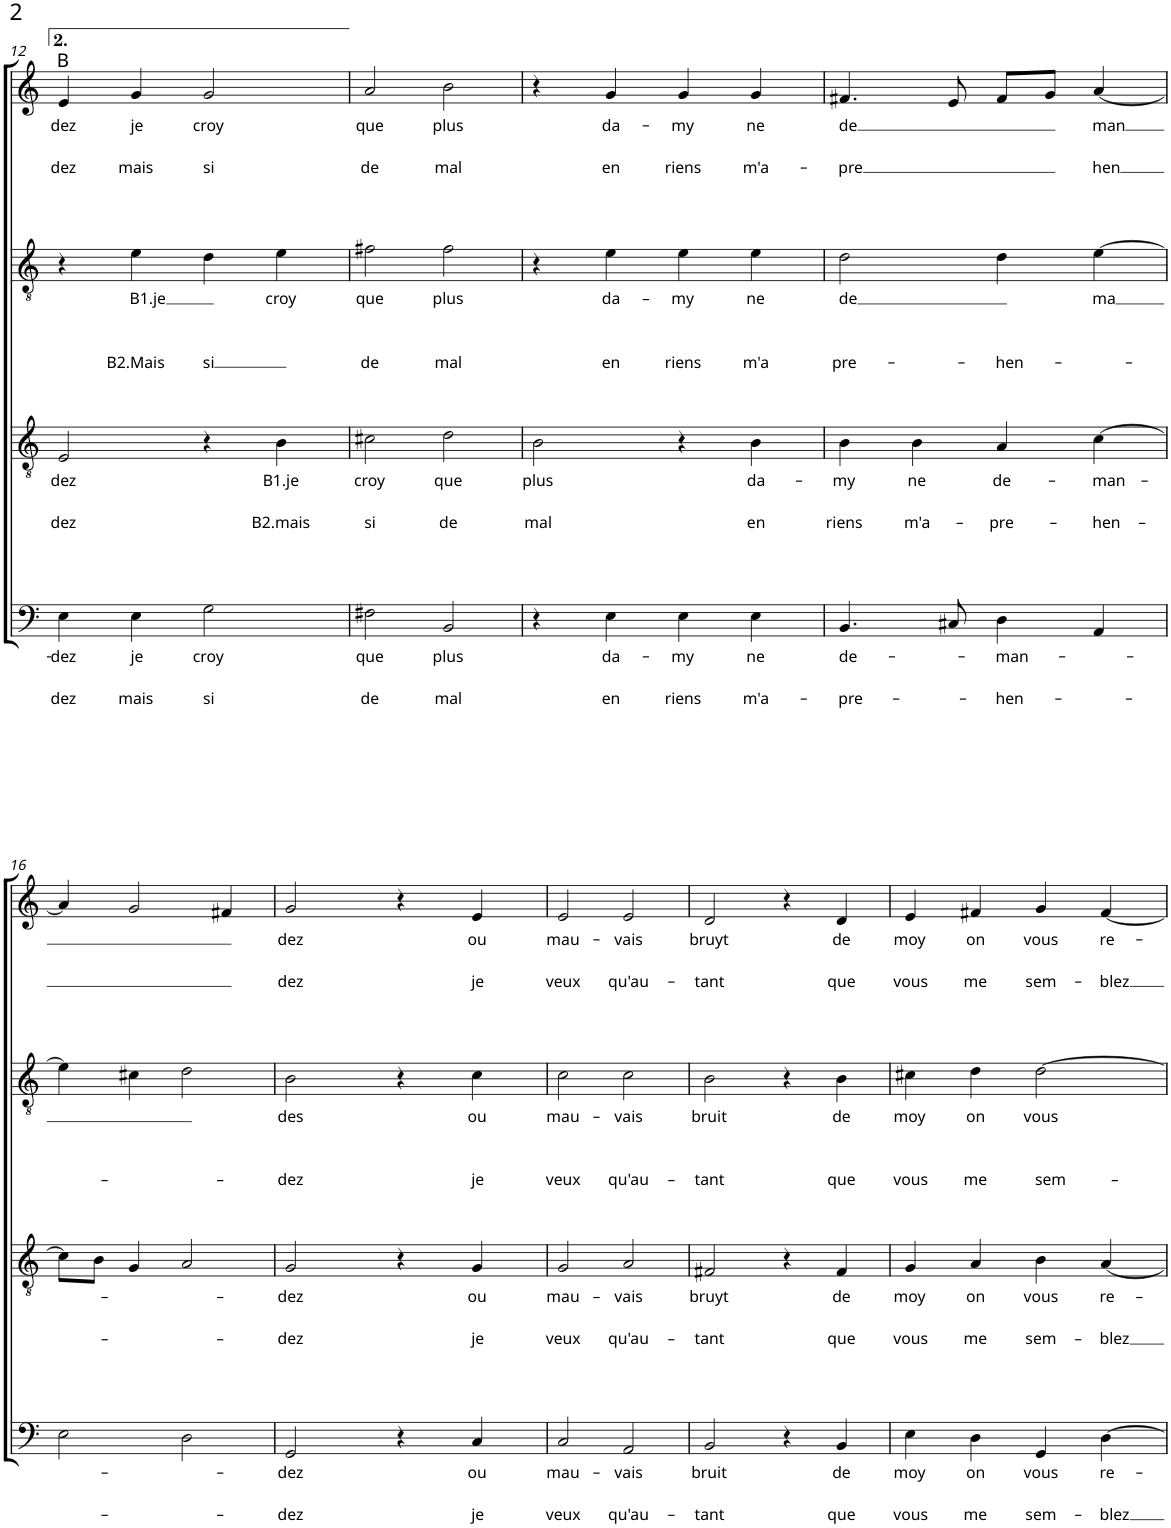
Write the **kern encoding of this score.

**kern	**text	**text	**text	**text	**kern	**text	**text	**text	**text	**kern	**text	**text	**text	**text	**kern	**text	**text	**text	**text
*part4	*part4	*part4	*part4	*part4	*part3	*part3	*part3	*part3	*part3	*part2	*part2	*part2	*part2	*part2	*part1	*part1	*part1	*part1	*part1
*staff4	*staff4	*staff4	*staff4	*staff4	*staff3	*staff3	*staff3	*staff3	*staff3	*staff2	*staff2	*staff2	*staff2	*staff2	*staff1	*staff1	*staff1	*staff1	*staff1
*I"Harpe	*	*	*	*	*I"Harpe	*	*	*	*	*I"Harpe	*	*	*	*	*I"Harpe	*	*	*	*
*I'Hp	*	*	*	*	*I'Hp	*	*	*	*	*I'Hp	*	*	*	*	*I'Hp	*	*	*	*
!!LO:PB:g=z
*clefF4	*	*	*	*	*clefGv2	*	*	*	*	*clefGv2	*	*	*	*	*clefG2	*	*	*	*
*k[]	*	*	*	*	*k[]	*	*	*	*	*k[]	*	*	*	*	*k[]	*	*	*	*
*M2/2	*	*	*	*	*M2/2	*	*	*	*	*M2/2	*	*	*	*	*M2/2	*	*	*	*
*met(c|)	*	*	*	*	*met(c|)	*	*	*	*	*met(c|)	*	*	*	*	*met(c|)	*	*	*	*
=12	=12	=12	=12	=12	=12	=12	=12	=12	=12	=12	=12	=12	=12	=12	=12	=12	=12	=12	=12
!	!	!	!	!	!	!	!	!	!	!	!	!	!	!	!LO:TX:a:t=B	!	!	!	!
!	!	!LO:LY:b	!	!LO:LY:b	!	!	!LO:LY:b	!	!LO:LY:b	!	!	!	!	!	!	!	!LO:LY:b	!	!LO:LY:b
4E\	.	-dez	.	-dez	2E/	.	-dez	.	-dez	4r	.	.	.	.	4e/	.	dez	.	-dez
!	!	!LO:LY:b	!	!LO:LY:b	!	!	!	!	!	!	!LO:LY:b	!	!	!LO:LY:b	!	!	!LO:LY:b	!	!LO:LY:b
4E\	.	je	.	mais	.	.	.	.	.	4e\	B1.je	.	.	B2.Mais	4g/	.	je	.	mais
!	!	!LO:LY:b	!	!LO:LY:b	!	!	!	!	!	!	!	!	!	!LO:LY:b	!	!	!LO:LY:b	!	!LO:LY:b
2G\	.	croy	.	si	4r	.	.	.	.	4d\	.	.	.	si	2g/	.	croy	.	si
!	!	!	!	!	!	!	!LO:LY:b	!	!LO:LY:b	!	!LO:LY:b	!	!	!	!	!	!	!	!
.	.	.	.	.	4B\	.	B1.je	.	B2.mais	4e\	croy	.	.	.	.	.	.	.	.
=13	=13	=13	=13	=13	=13	=13	=13	=13	=13	=13	=13	=13	=13	=13	=13	=13	=13	=13	=13
!	!	!LO:LY:b	!	!LO:LY:b	!	!	!LO:LY:b	!	!LO:LY:b	!	!LO:LY:b	!	!	!LO:LY:b	!	!	!LO:LY:b	!	!LO:LY:b
2F#X\	.	que	.	de	2c#X\	.	croy	.	si	2f#X\	que	.	.	de	2a/	.	que	.	de
!	!	!LO:LY:b	!	!LO:LY:b	!	!	!LO:LY:b	!	!LO:LY:b	!	!LO:LY:b	!	!	!LO:LY:b	!	!	!LO:LY:b	!	!LO:LY:b
2BB/	.	plus	.	mal	2d\	.	que	.	de	2f#\	plus	.	.	mal	2b\	.	plus	.	mal
=14	=14	=14	=14	=14	=14	=14	=14	=14	=14	=14	=14	=14	=14	=14	=14	=14	=14	=14	=14
!	!	!	!	!	!	!	!LO:LY:b	!	!LO:LY:b	!	!	!	!	!	!	!	!	!	!
4r	.	.	.	.	2B\	.	plus	.	mal	4r	.	.	.	.	4r	.	.	.	.
!	!	!LO:LY:b	!	!LO:LY:b	!	!	!	!	!	!	!LO:LY:b	!	!	!LO:LY:b	!	!	!LO:LY:b	!	!LO:LY:b
4E\	.	da-	.	en	.	.	.	.	.	4e\	da-	.	.	en	4g/	.	da-	.	en
!	!	!LO:LY:b	!	!LO:LY:b	!	!	!	!	!	!	!LO:LY:b	!	!	!LO:LY:b	!	!	!LO:LY:b	!	!LO:LY:b
4E\	.	-my	.	riens	4r	.	.	.	.	4e\	-my	.	.	riens	4g/	.	-my	.	riens
!	!	!LO:LY:b	!	!LO:LY:b	!	!	!LO:LY:b	!	!LO:LY:b	!	!LO:LY:b	!	!	!LO:LY:b	!	!	!LO:LY:b	!	!LO:LY:b
4E\	.	ne	.	m'a-	4B\	.	da-	.	en	4e\	ne	.	.	m'a	4g/	.	ne	.	m'a-
=15	=15	=15	=15	=15	=15	=15	=15	=15	=15	=15	=15	=15	=15	=15	=15	=15	=15	=15	=15
!	!	!LO:LY:b	!	!LO:LY:b	!	!	!LO:LY:b	!	!LO:LY:b	!	!LO:LY:b	!	!	!LO:LY:b	!	!	!LO:LY:b	!	!LO:LY:b
4.BB/	.	de-	.	-pre-	4B\	.	-my	.	riens	2d\	de	.	.	pre-	4.f#X/	.	de	.	-pre
!	!	!	!	!	!	!	!LO:LY:b	!	!LO:LY:b	!	!	!	!	!	!	!	!	!	!
.	.	.	.	.	4B\	.	ne	.	m'a-	.	.	.	.	.	.	.	.	.	.
8C#X/	.	.	.	.	.	.	.	.	.	.	.	.	.	.	8e/	.	.	.	.
!	!	!LO:LY:b	!	!LO:LY:b	!	!	!LO:LY:b	!	!LO:LY:b	!	!	!	!	!LO:LY:b	!	!	!	!	!
4D\	.	-man-	.	-hen-	4A/	.	de-	.	-pre-	4d\	.	.	.	-hen-	8f#/L	.	.	.	.
.	.	.	.	.	.	.	.	.	.	.	.	.	.	.	8g/J	.	.	.	.
!	!	!	!	!	!	!	!LO:LY:b	!	!LO:LY:b	!	!LO:LY:b	!	!	!	!	!	!LO:LY:b	!	!LO:LY:b
4AA/	.	.	.	.	[4c\	.	-man-	.	-hen-	[4e\	ma	.	.	.	[4a/	.	man	.	hen
!!LO:LB:g=z
=16	=16	=16	=16	=16	=16	=16	=16	=16	=16	=16	=16	=16	=16	=16	=16	=16	=16	=16	=16
2E\	.	.	.	.	8c\L]	.	.	.	.	4e\]	.	.	.	.	4a/]	.	.	.	.
.	.	.	.	.	8B\J	.	.	.	.	.	.	.	.	.	.	.	.	.	.
.	.	.	.	.	4G/	.	.	.	.	4c#X\	.	.	.	.	2g/	.	.	.	.
2D\	.	.	.	.	2A/	.	.	.	.	2d\	.	.	.	.	.	.	.	.	.
.	.	.	.	.	.	.	.	.	.	.	.	.	.	.	4f#X/	.	.	.	.
=17	=17	=17	=17	=17	=17	=17	=17	=17	=17	=17	=17	=17	=17	=17	=17	=17	=17	=17	=17
!	!	!LO:LY:b	!	!LO:LY:b	!	!	!LO:LY:b	!	!LO:LY:b	!	!LO:LY:b	!	!	!LO:LY:b	!	!	!LO:LY:b	!	!LO:LY:b
2GG/	.	-dez	.	-dez	2G/	.	-dez	.	-dez	2B\	des	.	.	-dez	2g/	.	dez	.	dez
4r	.	.	.	.	4r	.	.	.	.	4r	.	.	.	.	4r	.	.	.	.
!	!	!LO:LY:b	!	!LO:LY:b	!	!	!LO:LY:b	!	!LO:LY:b	!	!LO:LY:b	!	!	!LO:LY:b	!	!	!LO:LY:b	!	!LO:LY:b
4C/	.	ou	.	je	4G/	.	ou	.	je	4c\	ou	.	.	je	4e/	.	ou	.	je
=18	=18	=18	=18	=18	=18	=18	=18	=18	=18	=18	=18	=18	=18	=18	=18	=18	=18	=18	=18
!	!	!LO:LY:b	!	!LO:LY:b	!	!	!LO:LY:b	!	!LO:LY:b	!	!LO:LY:b	!	!	!LO:LY:b	!	!	!LO:LY:b	!	!LO:LY:b
2C/	.	mau-	.	veux	2G/	.	mau-	.	veux	2c\	mau-	.	.	veux	2e/	.	mau-	.	veux
!	!	!LO:LY:b	!	!LO:LY:b	!	!	!LO:LY:b	!	!LO:LY:b	!	!LO:LY:b	!	!	!LO:LY:b	!	!	!LO:LY:b	!	!LO:LY:b
2AA/	.	-vais	.	qu'au-	2A/	.	-vais	.	qu'au-	2c\	-vais	.	.	qu'au-	2e/	.	-vais	.	qu'au-
=19	=19	=19	=19	=19	=19	=19	=19	=19	=19	=19	=19	=19	=19	=19	=19	=19	=19	=19	=19
!	!	!LO:LY:b	!	!LO:LY:b	!	!	!LO:LY:b	!	!LO:LY:b	!	!LO:LY:b	!	!	!LO:LY:b	!	!	!LO:LY:b	!	!LO:LY:b
2BB/	.	bruit	.	-tant	2F#X/	.	bruyt	.	-tant	2B\	bruit	.	.	-tant	2d/	.	bruyt	.	-tant
4r	.	.	.	.	4r	.	.	.	.	4r	.	.	.	.	4r	.	.	.	.
!	!	!LO:LY:b	!	!LO:LY:b	!	!	!LO:LY:b	!	!LO:LY:b	!	!LO:LY:b	!	!	!LO:LY:b	!	!	!LO:LY:b	!	!LO:LY:b
4BB/	.	de	.	que	4F#/	.	de	.	que	4B\	de	.	.	que	4d/	.	de	.	que
=20	=20	=20	=20	=20	=20	=20	=20	=20	=20	=20	=20	=20	=20	=20	=20	=20	=20	=20	=20
!	!	!LO:LY:b	!	!LO:LY:b	!	!	!LO:LY:b	!	!LO:LY:b	!	!LO:LY:b	!	!	!LO:LY:b	!	!	!LO:LY:b	!	!LO:LY:b
4E\	.	moy	.	vous	4G/	.	moy	.	vous	4c#X\	moy	.	.	vous	4e/	.	moy	.	vous
!	!	!LO:LY:b	!	!LO:LY:b	!	!	!LO:LY:b	!	!LO:LY:b	!	!LO:LY:b	!	!	!LO:LY:b	!	!	!LO:LY:b	!	!LO:LY:b
4D\	.	on	.	me	4A/	.	on	.	me	4d\	on	.	.	me	4f#X/	.	on	.	me
!	!	!LO:LY:b	!	!LO:LY:b	!	!	!LO:LY:b	!	!LO:LY:b	!	!LO:LY:b	!	!	!LO:LY:b	!	!	!LO:LY:b	!	!LO:LY:b
4GG/	.	vous	.	sem-	4B\	.	vous	.	sem-	[2d\	vous	.	.	sem-	4g/	.	vous	.	sem-
!	!	!LO:LY:b	!	!LO:LY:b	!	!	!LO:LY:b	!	!LO:LY:b	!	!	!	!	!	!	!	!LO:LY:b	!	!LO:LY:b
[4D\	.	re-	.	-blez	[4A/	.	re-	.	-blez	.	.	.	.	.	[4f#/	.	re-	.	-blez
=	=	=	=	=	=	=	=	=	=	=	=	=	=	=	=	=	=	=	=
*-	*-	*-	*-	*-	*-	*-	*-	*-	*-	*-	*-	*-	*-	*-	*-	*-	*-	*-	*-
